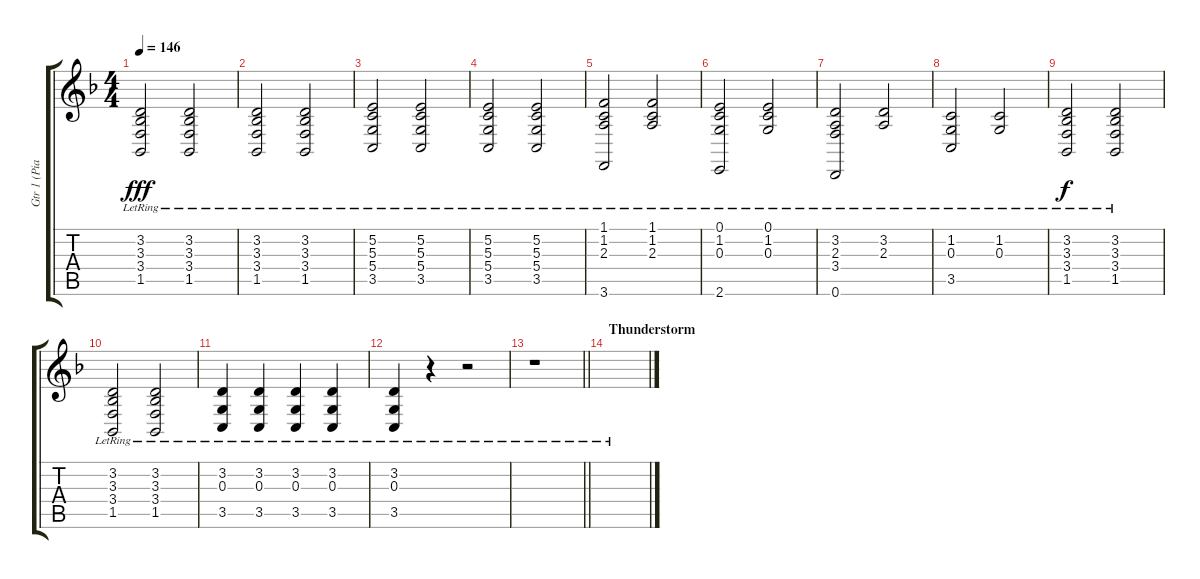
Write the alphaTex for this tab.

\track ("Gtr 1 (Piano)" "Gtr 1 (Pia") {instrument acousticgrandpiano}
\staff {score tabs}
\tuning (E4 B3 G3 D3 A2 D2) {hide}
\ts (4 4)
\tempo 146
\clef g2
\ks f
(3.2{lr} 3.3{lr} 3.4{lr} 1.5{lr}).2{dy fff} (3.2{lr} 3.3{lr} 3.4{lr} 1.5{lr}).2 |
(3.2{lr} 3.3{lr} 3.4{lr} 1.5{lr}).2 (3.2{lr} 3.3{lr} 3.4{lr} 1.5{lr}).2 |
(5.2{lr} 5.3{lr} 5.4{lr} 3.5{lr}).2 (5.2{lr} 5.3{lr} 5.4{lr} 3.5{lr}).2 |
(5.2{lr} 5.3{lr} 5.4{lr} 3.5{lr}).2 (5.2{lr} 5.3{lr} 5.4{lr} 3.5{lr}).2 |
(1.1{lr} 1.2{lr} 2.3{lr} 3.6{lr}).2 (1.1{lr} 1.2{lr} 2.3{lr}).2 |
(0.1{lr} 1.2{lr} 0.3{lr} 2.6{lr}).2 (0.1{lr} 1.2{lr} 0.3{lr}).2 |
(3.2{lr} 2.3{lr} 3.4{lr} 0.6{lr}).2 (3.2{lr} 2.3{lr}).2 |
(1.2{lr} 0.3{lr} 3.5{lr}).2 (1.2{lr} 0.3{lr}).2 |
(3.2{lr} 3.3{lr} 3.4{lr} 1.5{lr}).2{dy f} (3.2{lr} 3.3{lr} 3.4{lr} 1.5{lr}).2 |
(3.2{lr} 3.3{lr} 3.4{lr} 1.5{lr}).2 (3.2{lr} 3.3{lr} 3.4{lr} 1.5{lr}).2 |
(3.2{lr} 0.3{lr} 3.5{lr}).4 (3.2{lr} 0.3{lr} 3.5{lr}).4 (3.2{lr} 0.3{lr} 3.5{lr}).4 (3.2{lr} 0.3{lr} 3.5{lr}).4 |
(3.2{lr} 0.3{lr} 3.5{lr}).4 r.4 r.2 |
\barLineRight lightlight
r.1 |
\section ("" "Thunderstorm")
